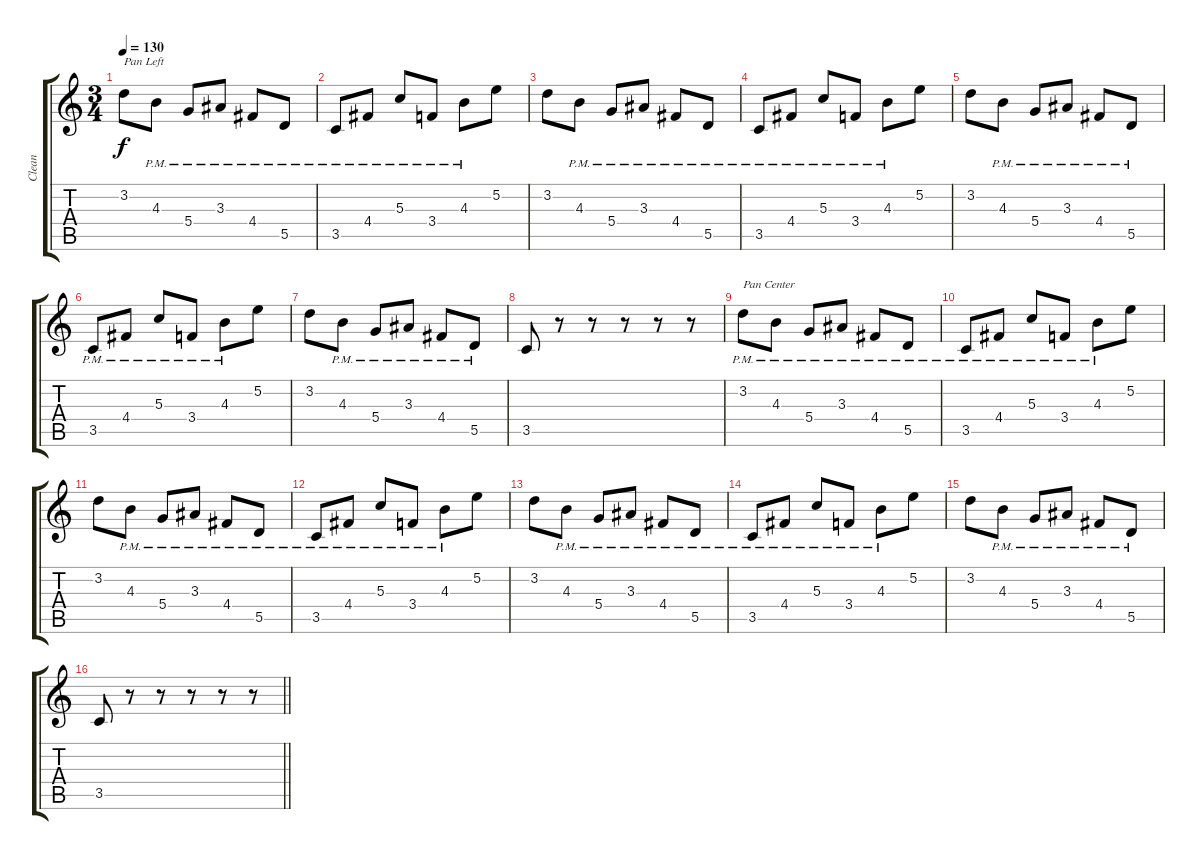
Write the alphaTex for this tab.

\track ("Clean" "Clean") {instrument electricguitarmuted}
\staff {score tabs}
\tuning (E4 B3 G3 D3 A2 E2) {hide}
\ts (3 4)
\tempo 130
\clef g2
\ks c
3.2.8{txt "Pan Left" dy f instrument electricguitarmuted} 4.3{pm}.8 5.4{pm}.8 3.3{pm}.8 4.4{pm}.8 5.5{pm}.8 |
3.5{pm}.8 4.4{pm}.8 5.3{pm}.8 3.4{pm}.8 4.3{pm}.8 5.2.8 |
3.2.8 4.3{pm}.8 5.4{pm}.8 3.3{pm}.8 4.4{pm}.8 5.5{pm}.8 |
3.5{pm}.8 4.4{pm}.8 5.3{pm}.8 3.4{pm}.8 4.3{pm}.8 5.2.8 |
3.2.8 4.3{pm}.8 5.4{pm}.8 3.3{pm}.8 4.4{pm}.8 5.5{pm}.8 |
3.5{pm}.8 4.4{pm}.8 5.3{pm}.8 3.4{pm}.8 4.3{pm}.8 5.2.8 |
3.2.8 4.3{pm}.8 5.4{pm}.8 3.3{pm}.8 4.4{pm}.8 5.5{pm}.8 |
3.5.8 r.8 r.8 r.8 r.8 r.8 |
3.2{pm}.8{txt "Pan Center" balance 8} 4.3{pm}.8 5.4{pm}.8 3.3{pm}.8 4.4{pm}.8 5.5{pm}.8 |
3.5{pm}.8 4.4{pm}.8 5.3{pm}.8 3.4{pm}.8 4.3{pm}.8 5.2.8 |
3.2.8 4.3{pm}.8 5.4{pm}.8 3.3{pm}.8 4.4{pm}.8 5.5{pm}.8 |
3.5{pm}.8 4.4{pm}.8 5.3{pm}.8 3.4{pm}.8 4.3{pm}.8 5.2.8 |
3.2.8 4.3{pm}.8 5.4{pm}.8 3.3{pm}.8 4.4{pm}.8 5.5{pm}.8 |
3.5{pm}.8 4.4{pm}.8 5.3{pm}.8 3.4{pm}.8 4.3{pm}.8 5.2.8 |
3.2.8 4.3{pm}.8 5.4{pm}.8 3.3{pm}.8 4.4{pm}.8 5.5{pm}.8 |
\barLineRight lightlight
3.5.8 r.8 r.8 r.8 r.8 r.8
